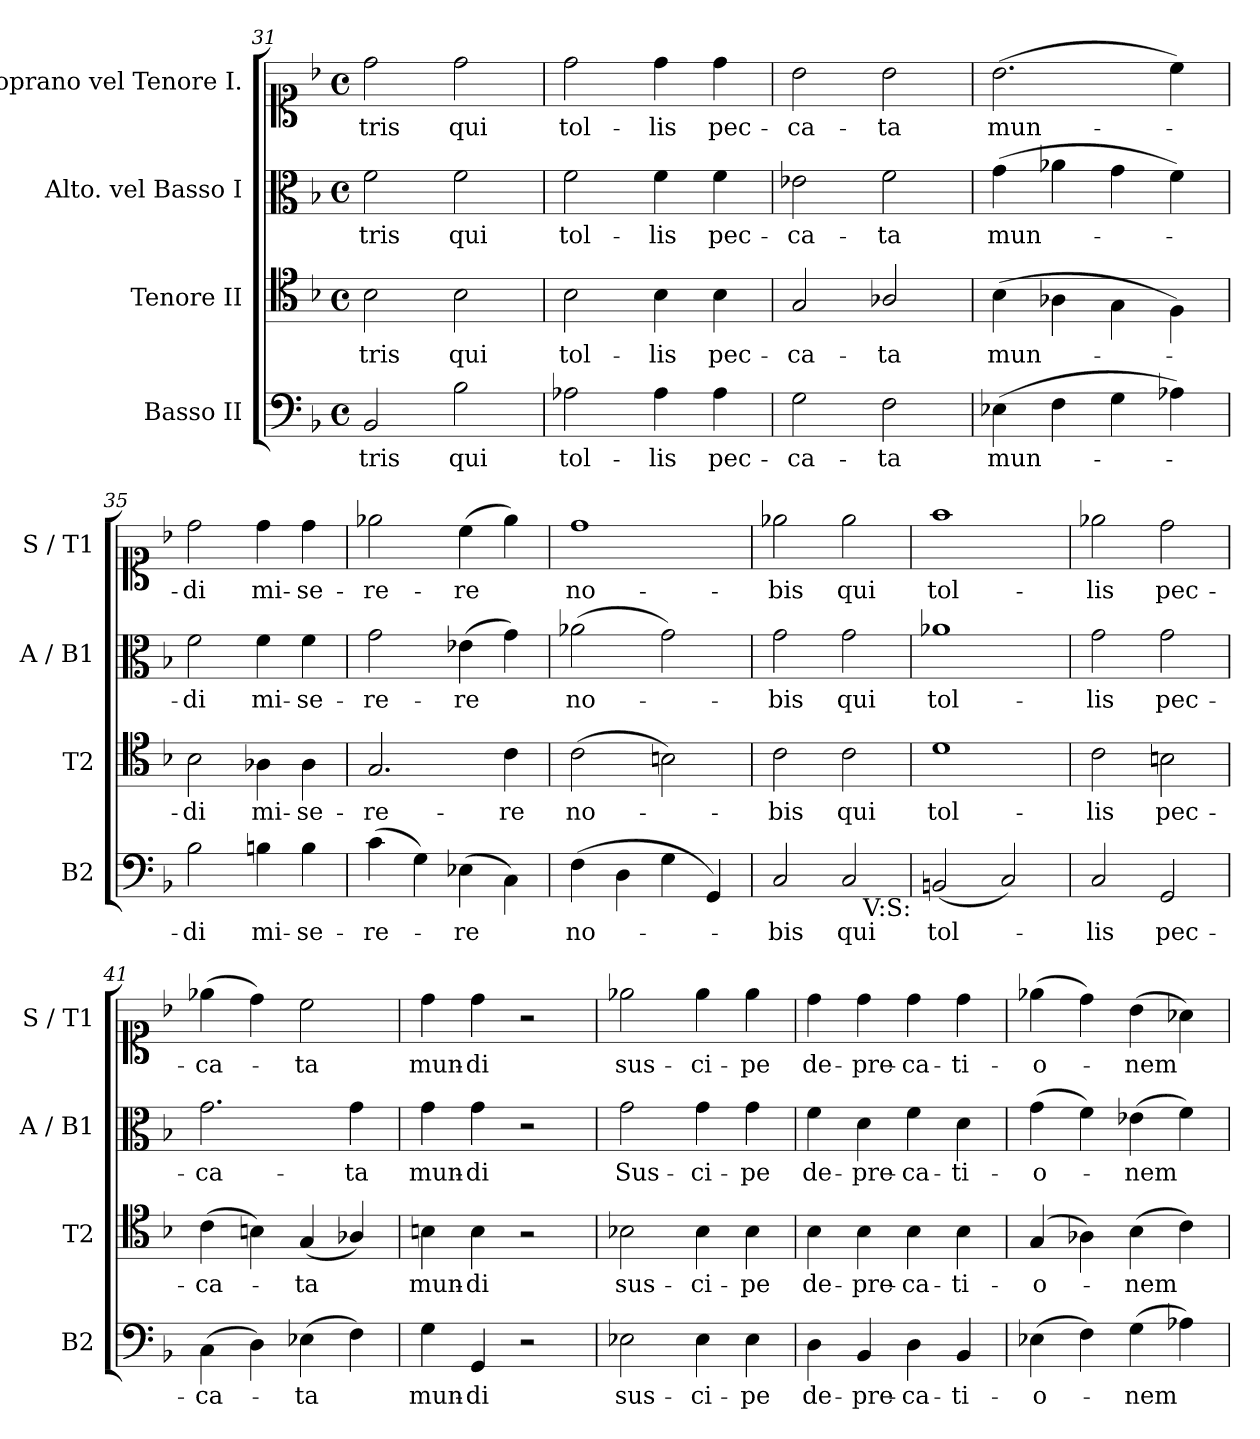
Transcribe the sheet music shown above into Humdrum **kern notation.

**kern	**text	**kern	**text	**kern	**text	**kern	**text
*part4	*part4	*part3	*part3	*part2	*part2	*part1	*part1
*staff4	*staff4	*staff3	*staff3	*staff2	*staff2	*staff1	*staff1
*I"Basso II	*	*I"Tenore II	*	*I"Alto. vel Basso I	*	*I"Soprano vel Tenore I.	*
*I'B2	*	*I'T2	*	*I'A / B1	*	*I'S / T1	*
*clefF4	*	*clefC4	*	*clefC3	*	*clefC1	*
*k[b-]	*	*k[b-]	*	*k[b-]	*	*k[b-]	*
*F:	*	*F:	*	*F:	*	*F:	*
*M4/4	*	*M4/4	*	*M4/4	*	*M4/4	*
*met(c)	*	*met(c)	*	*met(c)	*	*met(c)	*
=31	=31	=31	=31	=31	=31	=31	=31
2BB-/	-tris	2B-\	-tris	2f\	-tris	2dd\	-tris
2B-\	qui	2B-\	qui	2f\	qui	2dd\	qui
=32	=32	=32	=32	=32	=32	=32	=32
2A-X\	tol-	2B-\	tol-	2f\	tol-	2dd\	tol-
4A-\	-lis	4B-\	-lis	4f\	-lis	4dd\	-lis
4A-\	pec-	4B-\	pec-	4f\	pec-	4dd\	pec-
=33	=33	=33	=33	=33	=33	=33	=33
2G\	-ca-	2G/	-ca-	2e-X\	-ca-	2b-\	-ca-
2F\	-ta	2A-X/	-ta	2f\	-ta	2b-\	-ta
=34	=34	=34	=34	=34	=34	=34	=34
(4E-X\	mun-	(4B-\	mun-	(4g\	mun-	(2.b-\	mun-
4F\	.	4A-X\	.	4a-X\	.	.	.
4G\	.	4G\	.	4g\	.	.	.
4A-X\)	.	4F\)	.	4f\)	.	4cc\)	.
=35	=35	=35	=35	=35	=35	=35	=35
2B-\	-di	2B-\	-di	2f\	-di	2dd\	-di
4Bn\	mi-	4A-X\	mi-	4f\	mi-	4dd\	mi-
4B\	-se-	4A-\	-se-	4f\	-se-	4dd\	-se-
=36	=36	=36	=36	=36	=36	=36	=36
(4c\	-re-	2.G/	-re-	2g\	-re-	2ee-X\	-re-
4G\)	.	.	.	.	.	.	.
(4E-X\	-re	.	.	(4e-X\	-re	(4cc\	-re
4C\)	.	4c\	-re	4g\)	.	4ee-\)	.
=37	=37	=37	=37	=37	=37	=37	=37
(4F\	no-	(2c\	no-	(2a-X\	no-	1dd\	no-
4D\	.	.	.	.	.	.	.
4G\	.	2Bn\)	.	2g\)	.	.	.
4GG/)	.	.	.	.	.	.	.
=38	=38	=38	=38	=38	=38	=38	=38
2C/	-bis	2c\	-bis	2g\	-bis	2ee-X\	-bis
2C/	qui	2c\	qui	2g\	qui	2ee-\	qui
!LO:TX:b:rj:t=V&colon;S&colon;	!	!	!	!	!	!	!
=39	=39	=39	=39	=39	=39	=39	=39
(2BBn/	tol-	1d\	tol-	1a-X\	tol-	1ff\	tol-
2C/)	.	.	.	.	.	.	.
=40	=40	=40	=40	=40	=40	=40	=40
2C/	-lis	2c\	-lis	2g\	-lis	2ee-X\	-lis
2GG/	pec-	2Bn\	pec-	2g\	pec-	2dd\	pec-
=41	=41	=41	=41	=41	=41	=41	=41
(4C\	-ca-	(4c\	-ca-	2.g\	-ca-	(4ee-X\	-ca-
4D\)	.	4Bn\)	.	.	.	4dd\)	.
(4E-X\	-ta	(4G/	-ta	.	.	2cc\	-ta
4F\)	.	4A-X/)	.	4g\	-ta	.	.
=42	=42	=42	=42	=42	=42	=42	=42
4G\	mun-	4Bn\	mun-	4g\	mun-	4dd\	mun-
4GG/	-di	4B\	-di	4g\	-di	4dd\	-di
2r	.	2r	.	2r	.	2r	.
=43	=43	=43	=43	=43	=43	=43	=43
2E-X\	sus-	2B-X\	sus-	2g\	Sus-	2ee-X\	sus-
4E-\	-ci-	4B-\	-ci-	4g\	-ci-	4ee-\	-ci-
4E-\	-pe	4B-\	-pe	4g\	-pe	4ee-\	-pe
=44	=44	=44	=44	=44	=44	=44	=44
4D\	de-	4B-\	de-	4f\	de-	4dd\	de-
4BB-/	-pre-	4B-\	-pre-	4d\	-pre-	4dd\	-pre-
4D\	-ca-	4B-\	-ca-	4f\	-ca-	4dd\	-ca-
4BB-/	-ti-	4B-\	-ti-	4d\	-ti-	4dd\	-ti-
=45	=45	=45	=45	=45	=45	=45	=45
(4E-X\	-o-	(4G/	-o-	(4g\	-o-	(4ee-X\	-o-
4F\)	.	4A-X\)	.	4f\)	.	4dd\)	.
(4G\	-nem	(4B-\	-nem	(4e-X\	-nem	(4b-\	-nem
4A-X\)	.	4c\)	.	4f\)	.	4a-X\)	.
=	=	=	=	=	=	=	=
*-	*-	*-	*-	*-	*-	*-	*-
